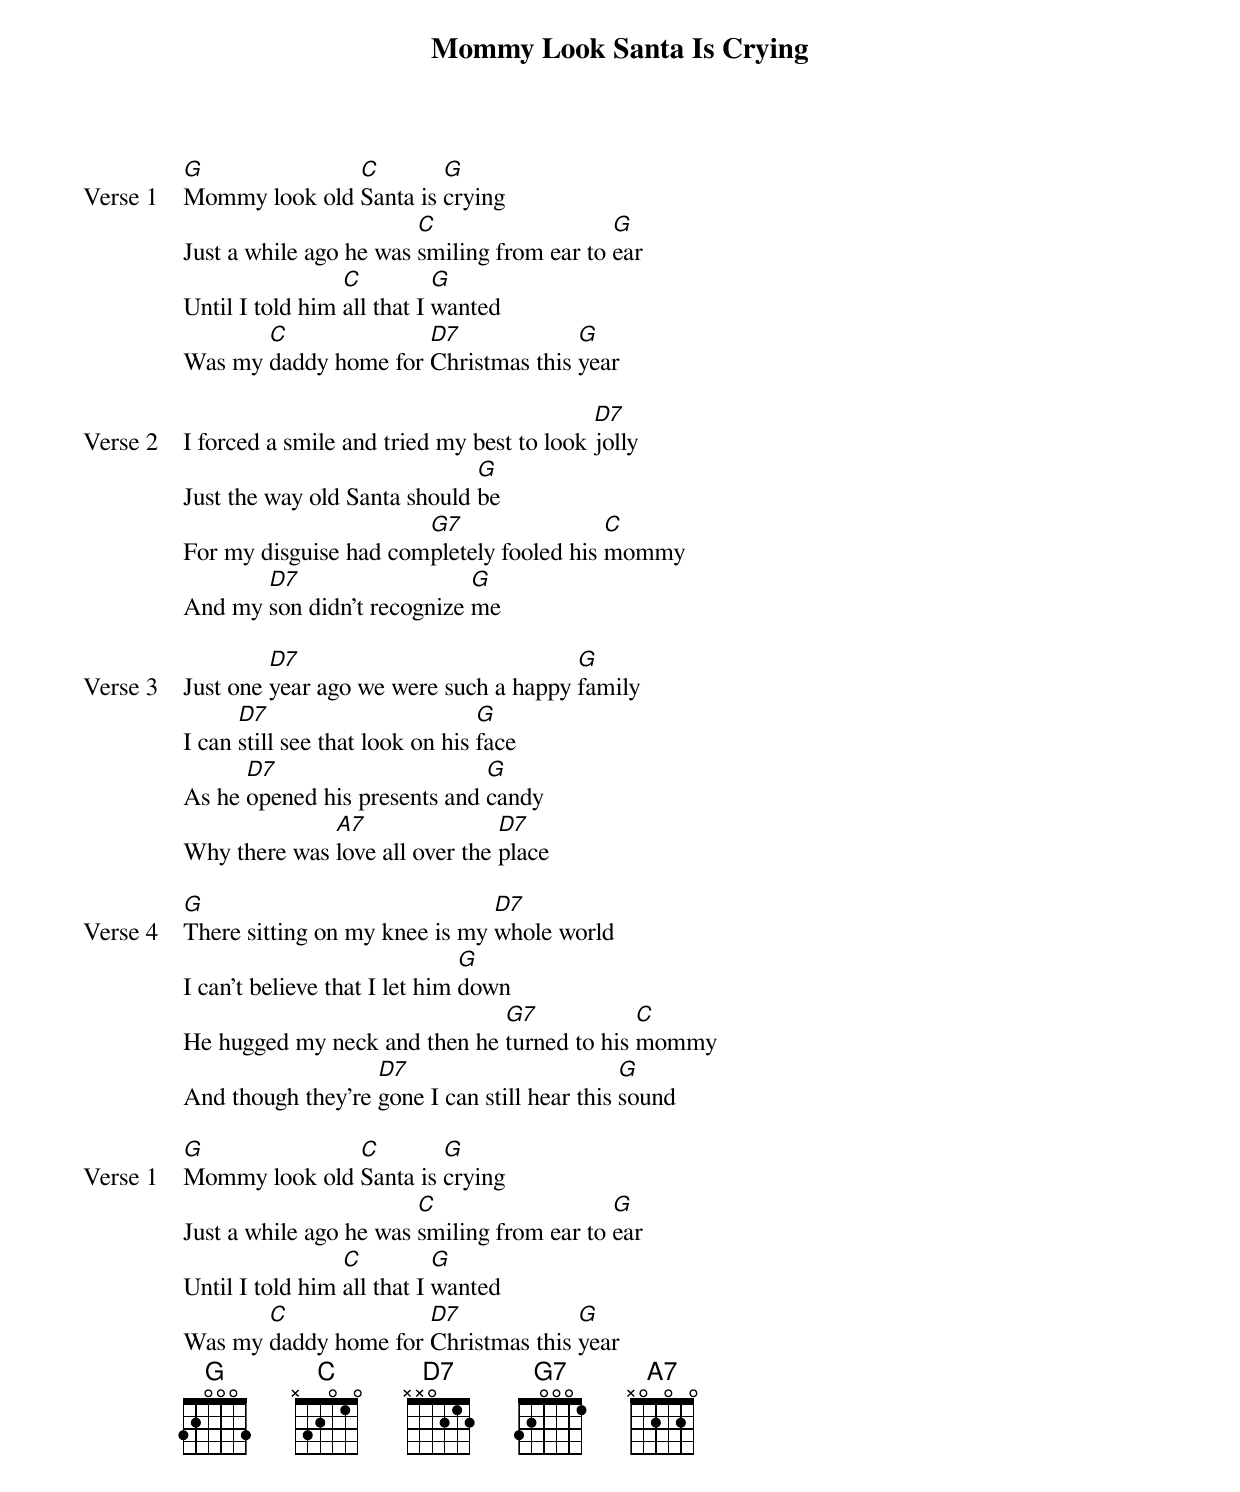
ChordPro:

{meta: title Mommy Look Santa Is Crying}
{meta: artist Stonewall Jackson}
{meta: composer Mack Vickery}
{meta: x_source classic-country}
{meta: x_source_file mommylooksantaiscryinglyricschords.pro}
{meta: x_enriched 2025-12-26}

{start_of_verse: Verse 1}
[G]Mommy look old [C]Santa is [G]crying
Just a while ago he was [C]smiling from ear to [G]ear
Until I told him [C]all that I [G]wanted
Was my [C]daddy home for [D7]Christmas this [G]year
{end_of_verse}

{start_of_verse: Verse 2}
I forced a smile and tried my best to look [D7]jolly
Just the way old Santa should [G]be
For my disguise had com[G7]pletely fooled his [C]mommy
And my [D7]son didn't recognize [G]me
{end_of_verse}

{start_of_verse: Verse 3}
Just one [D7]year ago we were such a happy [G]family
I can [D7]still see that look on his [G]face
As he [D7]opened his presents and [G]candy
Why there was [A7]love all over the [D7]place
{end_of_verse}

{start_of_verse: Verse 4}
[G]There sitting on my knee is my [D7]whole world
I can't believe that I let him [G]down
He hugged my neck and then he [G7]turned to his [C]mommy
And though they’re [D7]gone I can still hear this [G]sound
{end_of_verse}

{start_of_verse: Verse 1}
[G]Mommy look old [C]Santa is [G]crying
Just a while ago he was [C]smiling from ear to [G]ear
Until I told him [C]all that I [G]wanted
Was my [C]daddy home for [D7]Christmas this [G]year
{end_of_verse}
